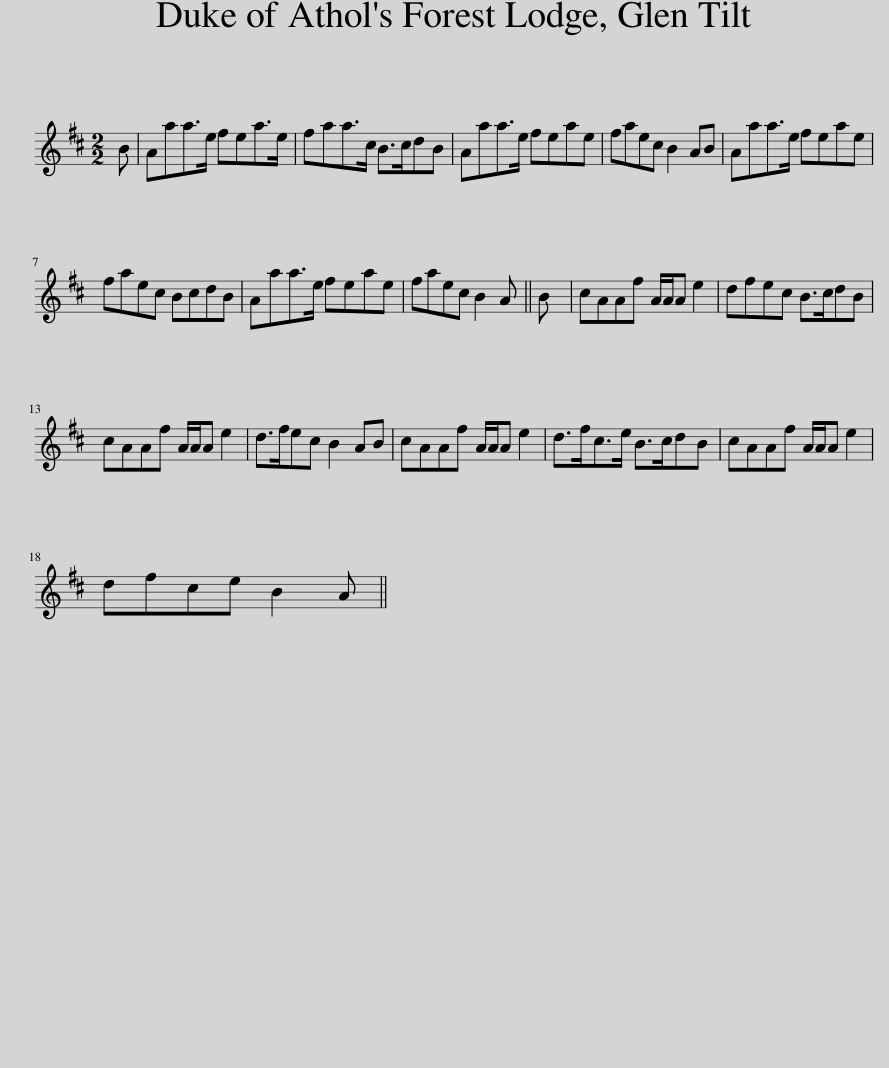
X:1
L:1/8
M:2/2
I:linebreak $
K:D
V:1 treble
V:1
 B | Aaa>e fea>e | faa>c B>cdB | Aaa>e feae | faec B2 AB | %5
 Aaa>e feae |$ faec BcdB | Aaa>e feae | faec B2 A || B | %10
 cAAf A/A/A e2 | dfec B>cdB |$ cAAf A/A/A e2 | d>fec B2 AB | cAAf A/A/A e2 | %15
 d>fc>e B>cdB | cAAf A/A/A e2 |$ dfce B2 A || %18
